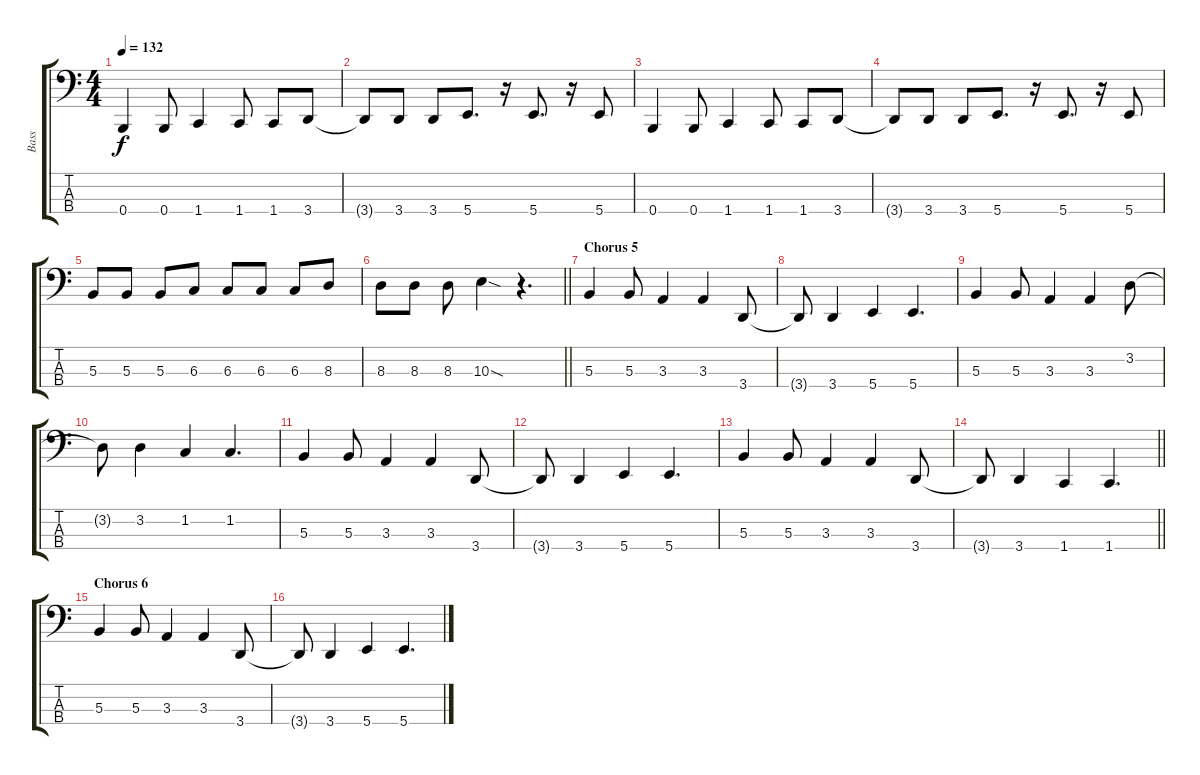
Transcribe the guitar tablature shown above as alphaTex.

\track ("Bass" "Bass") {instrument electricbasspick}
\staff {score tabs}
\tuning (E2 B1 Gb1 B0) {hide}
\ts (4 4)
\tempo 132
\clef f4
\ks c
0.4.4{dy f} 0.4.8 1.4.4 1.4.8 1.4.8 3.4.8 |
3.4{t}.8 3.4.8 3.4.8 5.4.8{d} r.16 5.4.8{d} r.16 5.4.8 |
0.4.4 0.4.8 1.4.4 1.4.8 1.4.8 3.4.8 |
3.4{t}.8 3.4.8 3.4.8 5.4.8{d} r.16 5.4.8{d} r.16 5.4.8 |
5.3.8 5.3.8 5.3.8 6.3.8 6.3.8 6.3.8 6.3.8 8.3.8 |
\barLineRight lightlight
8.3.8 8.3.8 8.3.8 10.3{sod}.4 r.4{d} |
\section ("" "Chorus 5")
5.3.4 5.3.8 3.3.4 3.3.4 3.4.8 |
3.4{t}.8 3.4.4 5.4.4 5.4.4{d} |
5.3.4 5.3.8 3.3.4 3.3.4 3.2.8 |
3.2{t}.8 3.2.4 1.2.4 1.2.4{d} |
5.3.4 5.3.8 3.3.4 3.3.4 3.4.8 |
3.4{t}.8 3.4.4 5.4.4 5.4.4{d} |
5.3.4 5.3.8 3.3.4 3.3.4 3.4.8 |
\barLineRight lightlight
3.4{t}.8 3.4.4 1.4.4 1.4.4{d} |
\section ("" "Chorus 6")
5.3.4 5.3.8 3.3.4 3.3.4 3.4.8 |
3.4{t}.8 3.4.4 5.4.4 5.4.4{d}
